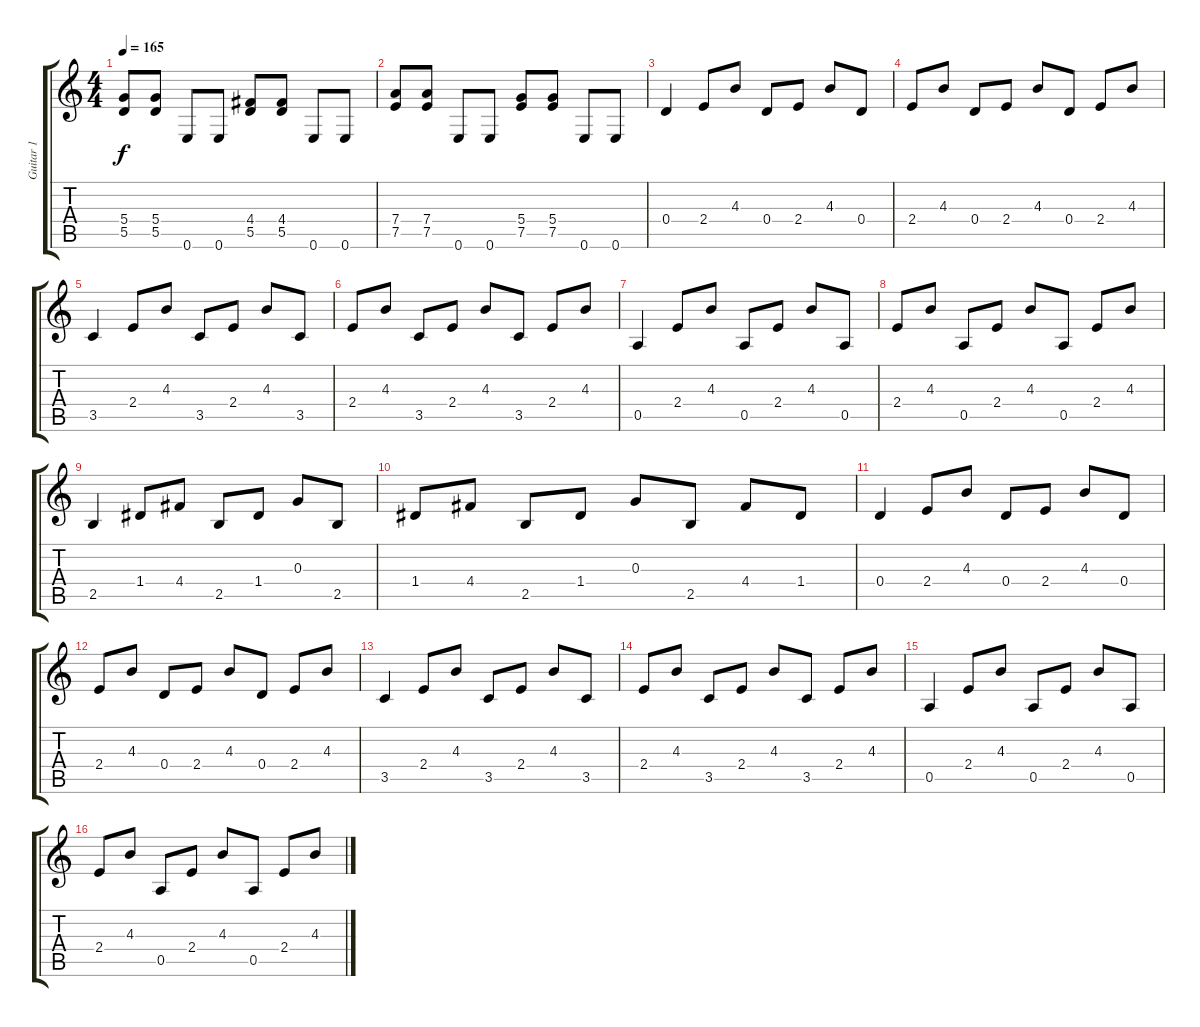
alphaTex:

\track ("Guitar 1" "Guitar 1") {instrument distortionguitar}
\staff {score tabs}
\tuning (E4 B3 G3 D3 A2 E2) {hide}
\ts (4 4)
\tempo 165
\clef g2
\ks c
(5.4 5.5).8{dy f} (5.4 5.5).8 0.6.8 0.6.8 (4.4 5.5).8 (4.4 5.5).8 0.6.8 0.6.8 |
(7.4 7.5).8 (7.4 7.5).8 0.6.8 0.6.8 (5.4 7.5).8 (5.4 7.5).8 0.6.8 0.6.8 |
0.4.4 2.4.8 4.3.8 0.4.8 2.4.8 4.3.8 0.4.8 |
2.4.8 4.3.8 0.4.8 2.4.8 4.3.8 0.4.8 2.4.8 4.3.8 |
3.5.4 2.4.8 4.3.8 3.5.8 2.4.8 4.3.8 3.5.8 |
2.4.8 4.3.8 3.5.8 2.4.8 4.3.8 3.5.8 2.4.8 4.3.8 |
0.5.4 2.4.8 4.3.8 0.5.8 2.4.8 4.3.8 0.5.8 |
2.4.8 4.3.8 0.5.8 2.4.8 4.3.8 0.5.8 2.4.8 4.3.8 |
2.5.4 1.4.8 4.4.8 2.5.8 1.4.8 0.3.8 2.5.8 |
1.4.8 4.4.8 2.5.8 1.4.8 0.3.8 2.5.8 4.4.8 1.4.8 |
0.4.4 2.4.8 4.3.8 0.4.8 2.4.8 4.3.8 0.4.8 |
2.4.8 4.3.8 0.4.8 2.4.8 4.3.8 0.4.8 2.4.8 4.3.8 |
3.5.4 2.4.8 4.3.8 3.5.8 2.4.8 4.3.8 3.5.8 |
2.4.8 4.3.8 3.5.8 2.4.8 4.3.8 3.5.8 2.4.8 4.3.8 |
0.5.4 2.4.8 4.3.8 0.5.8 2.4.8 4.3.8 0.5.8 |
2.4.8 4.3.8 0.5.8 2.4.8 4.3.8 0.5.8 2.4.8 4.3.8
